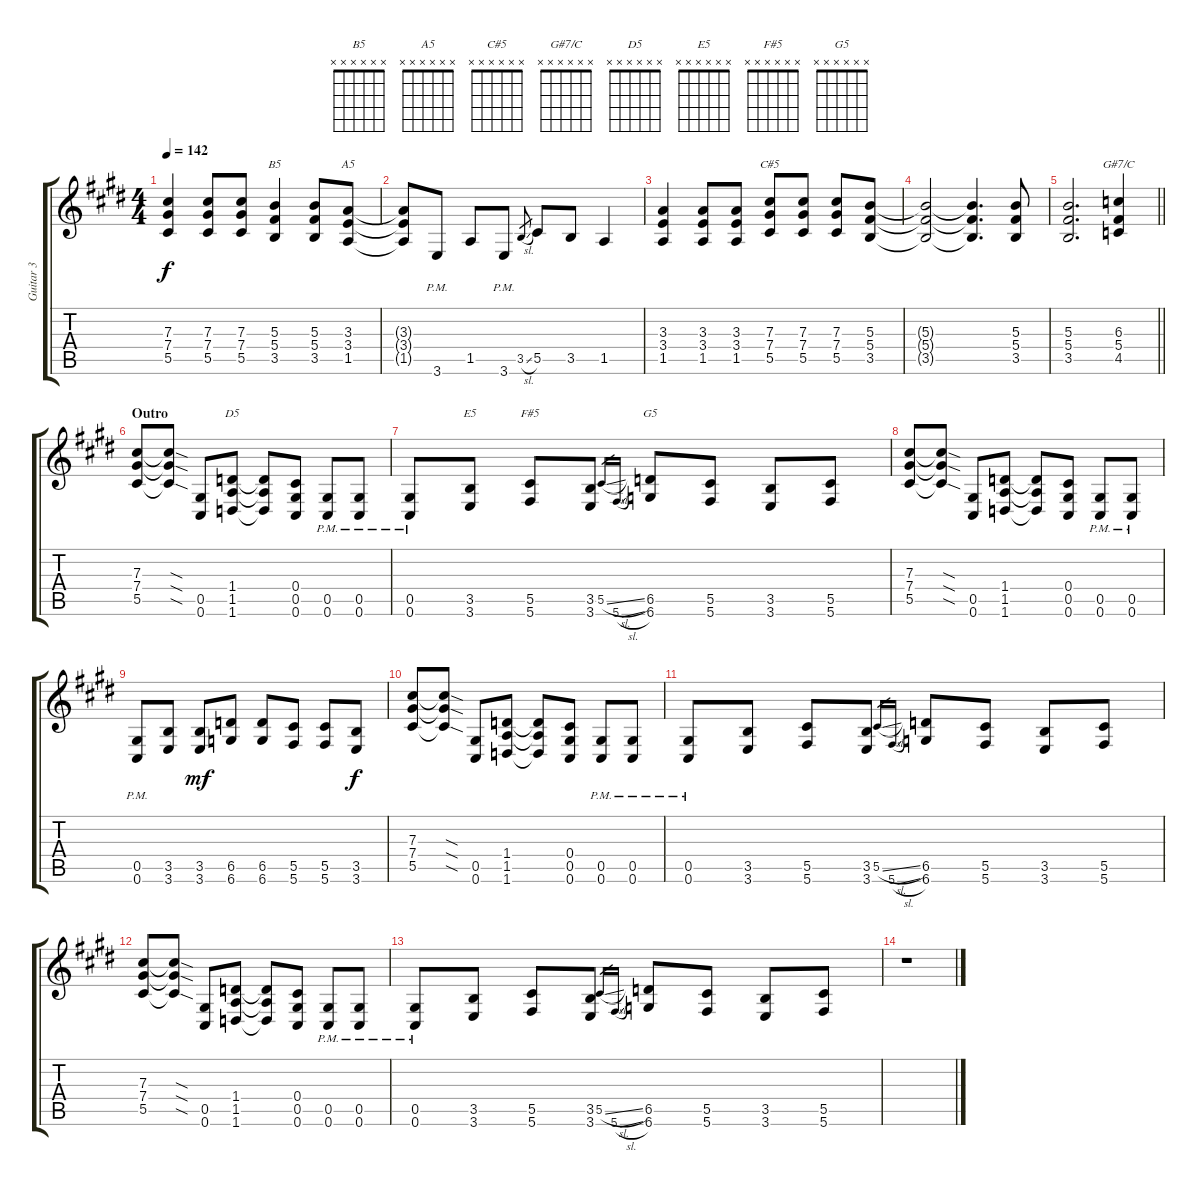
\track ("Guitar 3" "Guitar 3") {instrument distortionguitar}
\staff {score tabs}
\tuning (Eb4 Bb3 Gb3 Db3 Ab2 Db2) {hide}
\chord ("B5" x x x x x x)
\chord ("A5" x x x x x x)
\chord ("C#5" x x x x x x)
\chord ("G#7/C" x x x x x x)
\chord ("D5" x x x x x x)
\chord ("E5" x x x x x x)
\chord ("F#5" x x x x x x)
\chord ("G5" x x x x x x)
\ts (4 4)
\tempo 142
\clef g2
\ks c#minor
(7.3 7.4 5.5).4{dy f} (7.3 7.4 5.5).8 (7.3 7.4 5.5).8 (5.3 5.4 3.5).4{ch "B5"} (5.3 5.4 3.5).8 (3.3 3.4 1.5).8{ch "A5"} |
(3.3{t} 3.4{t} 1.5{t}).8 3.6{pm}.8 1.5.8 3.6{pm}.8 3.5{sl}.8{gr} 5.5.8 3.5.8 1.5.4 |
(3.3 3.4 1.5).4 (3.3 3.4 1.5).8 (3.3 3.4 1.5).8 (7.3 7.4 5.5).8{ch "C#5"} (7.3 7.4 5.5).8 (7.3 7.4 5.5).8 (5.3 5.4 3.5).8 |
(5.3{t} 5.4{t} 3.5{t}).2 (5.3{t} 5.4{t} 3.5{t}).4{d} (5.3 5.4 3.5).8 |
\barLineRight lightlight
(5.3 5.4 3.5).2{d} (6.3 5.4 4.5).4{ch "G#7/C"} |
\section ("" "Outro")
(7.3 7.4 5.5).8 (7.3{sod t} 7.4{sod t} 5.5{sod t}).8 (0.5 0.6).8 (1.4 1.5 1.6).8{ch "D5"} (1.4{t} 1.5{t} 1.6{t}).8 (0.4 0.5 0.6).8 (0.5{pm} 0.6{pm}).8 (0.5{pm} 0.6{pm}).8 |
(0.5{pm} 0.6{pm}).8 (3.5 3.6).8{ch "E5"} (5.5 5.6).8{ch "F#5"} (3.5 3.6).8 5.5{sl}.16{gr} 5.6{sl}.16{gr} (6.5 6.6).8{ch "G5"} (5.5 5.6).8 (3.5 3.6).8 (5.5 5.6).8 |
(7.3 7.4 5.5).8 (7.3{sod t} 7.4{sod t} 5.5{sod t}).8 (0.5 0.6).8 (1.4 1.5 1.6).8 (1.4{t} 1.5{t} 1.6{t}).8 (0.4 0.5 0.6).8 (0.5{pm} 0.6{pm}).8 (0.5{pm} 0.6{pm}).8 |
(0.5{pm} 0.6{pm}).8 (3.5 3.6).8 (3.5 3.6).8{dy mf} (6.5 6.6).8 (6.5 6.6).8 (5.5 5.6).8 (5.5 5.6).8 (3.5 3.6).8{dy f} |
(7.3 7.4 5.5).8 (7.3{sod t} 7.4{sod t} 5.5{sod t}).8 (0.5 0.6).8 (1.4 1.5 1.6).8 (1.4{t} 1.5{t} 1.6{t}).8 (0.4 0.5 0.6).8 (0.5{pm} 0.6{pm}).8 (0.5{pm} 0.6{pm}).8 |
(0.5{pm} 0.6{pm}).8 (3.5 3.6).8 (5.5 5.6).8 (3.5 3.6).8 5.5{sl}.16{gr} 5.6{sl}.16{gr} (6.5 6.6).8 (5.5 5.6).8 (3.5 3.6).8 (5.5 5.6).8 |
(7.3 7.4 5.5).8 (7.3{sod t} 7.4{sod t} 5.5{sod t}).8 (0.5 0.6).8 (1.4 1.5 1.6).8 (1.4{t} 1.5{t} 1.6{t}).8 (0.4 0.5 0.6).8 (0.5{pm} 0.6{pm}).8 (0.5{pm} 0.6{pm}).8 |
(0.5{pm} 0.6{pm}).8 (3.5 3.6).8 (5.5 5.6).8 (3.5 3.6).8 5.5{sl}.16{gr} 5.6{sl}.16{gr} (6.5 6.6).8 (5.5 5.6).8 (3.5 3.6).8 (5.5 5.6).8 |
r.1
